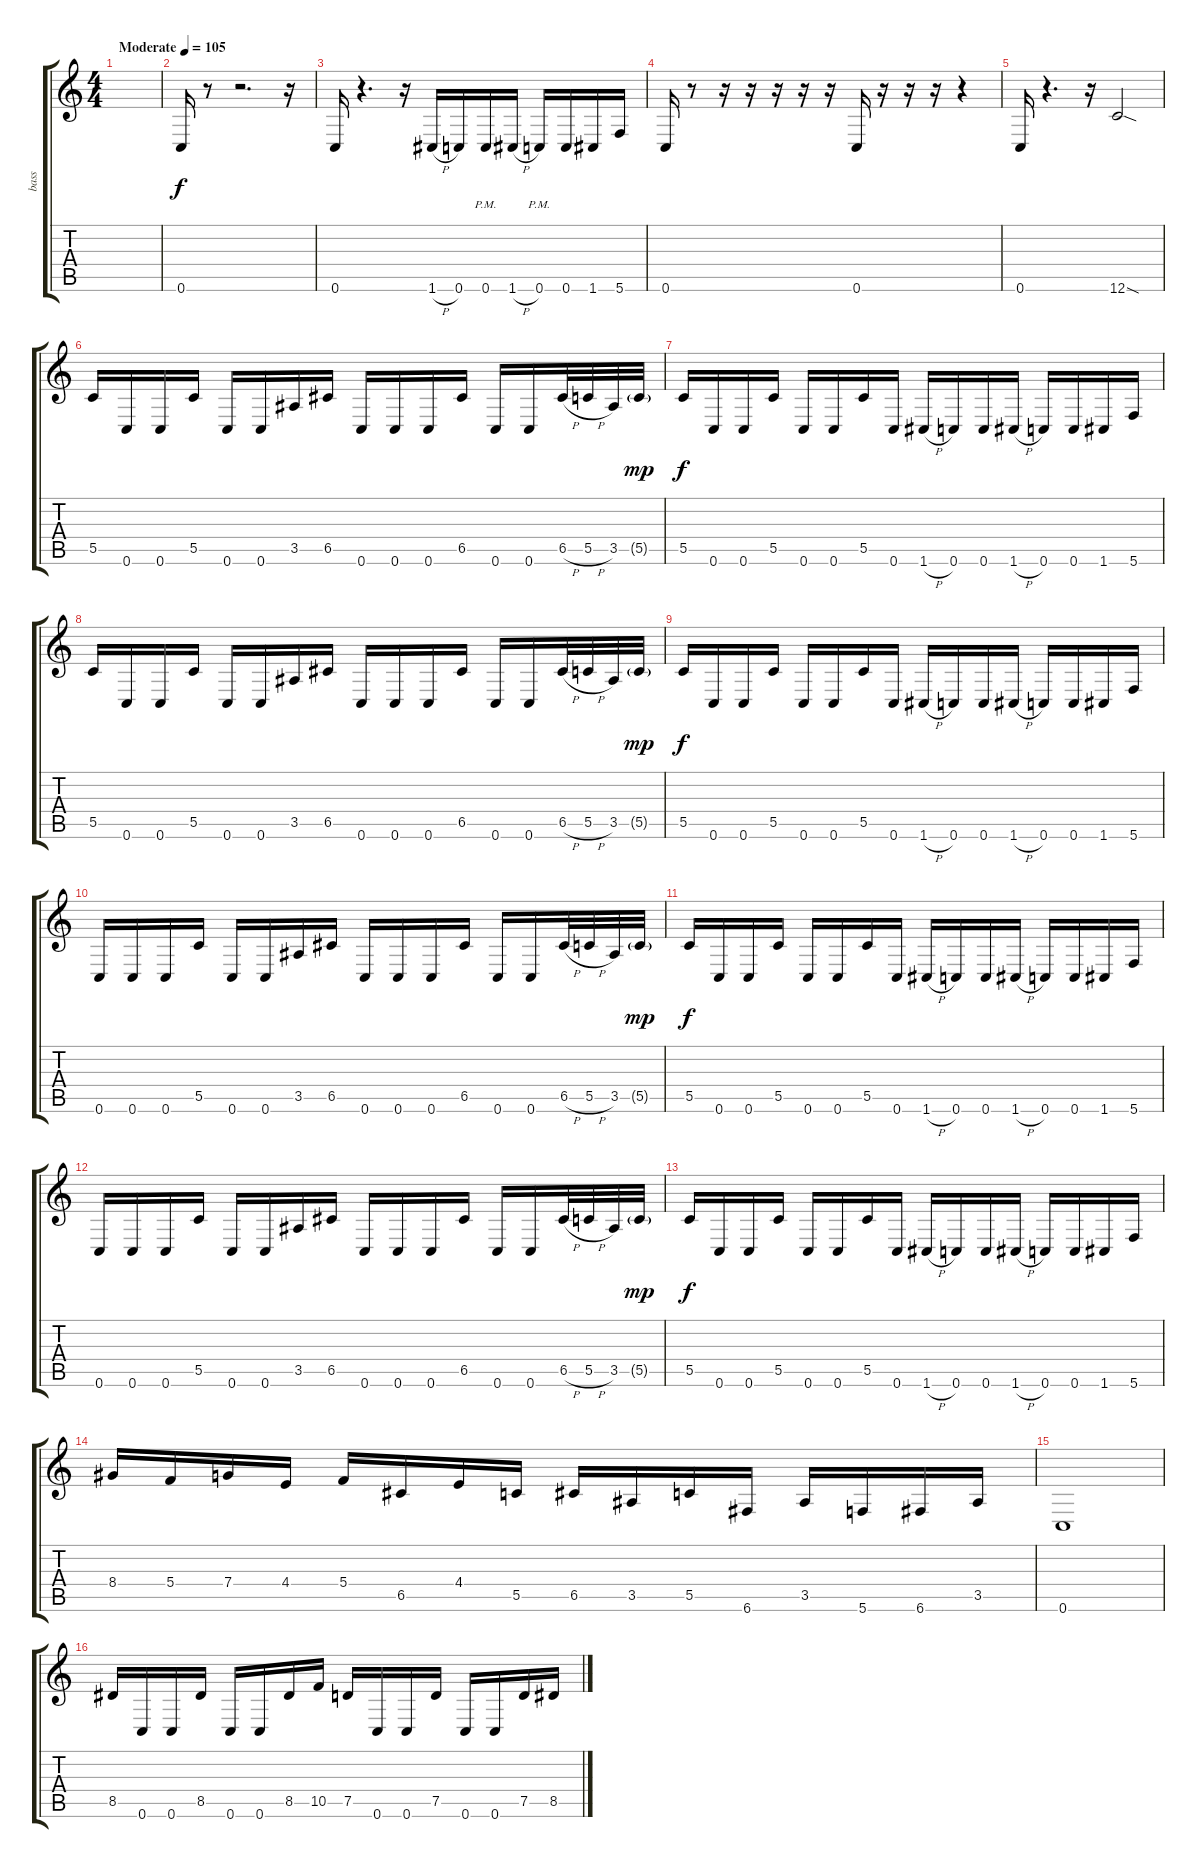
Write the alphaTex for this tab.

\track ("bass" "bass") {instrument electricbasspick}
\staff {score tabs}
\tuning (D4 A3 F3 C3 G2 C2) {hide}
\ts (4 4)
\tempo (105 "Moderate")
\clef g2
\ks c
|
0.6.16 r.8 r.2{d} r.16 |
0.6.16 r.4{d} r.16 1.6{h}.16 0.6.16 0.6{pm}.16 1.6{h}.16 0.6{pm}.16 0.6.16 1.6.16 5.6.16 |
0.6.16 r.8 r.16 r.16 r.16 r.16 r.16 0.6.16 r.16 r.16 r.16 r.4 |
0.6.16 r.4{d} r.16 12.6{sod}.2 |
5.5.16 0.6.16 0.6.16 5.5.16 0.6.16 0.6.16 3.5.16 6.5.16 0.6.16 0.6.16 0.6.16 6.5.16 0.6.16 0.6.16 6.5{h}.32 5.5{h}.32 3.5.32 5.5{g}.32{dy mp} |
5.5.16{dy f} 0.6.16 0.6.16 5.5.16 0.6.16 0.6.16 5.5.16 0.6.16 1.6{h}.16 0.6.16 0.6.16 1.6{h}.16 0.6.16 0.6.16 1.6.16 5.6.16 |
5.5.16 0.6.16 0.6.16 5.5.16 0.6.16 0.6.16 3.5.16 6.5.16 0.6.16 0.6.16 0.6.16 6.5.16 0.6.16 0.6.16 6.5{h}.32 5.5{h}.32 3.5.32 5.5{g}.32{dy mp} |
5.5.16{dy f} 0.6.16 0.6.16 5.5.16 0.6.16 0.6.16 5.5.16 0.6.16 1.6{h}.16 0.6.16 0.6.16 1.6{h}.16 0.6.16 0.6.16 1.6.16 5.6.16 |
0.6.16 0.6.16 0.6.16 5.5.16 0.6.16 0.6.16 3.5.16 6.5.16 0.6.16 0.6.16 0.6.16 6.5.16 0.6.16 0.6.16 6.5{h}.32 5.5{h}.32 3.5.32 5.5{g}.32{dy mp} |
5.5.16{dy f} 0.6.16 0.6.16 5.5.16 0.6.16 0.6.16 5.5.16 0.6.16 1.6{h}.16 0.6.16 0.6.16 1.6{h}.16 0.6.16 0.6.16 1.6.16 5.6.16 |
0.6.16 0.6.16 0.6.16 5.5.16 0.6.16 0.6.16 3.5.16 6.5.16 0.6.16 0.6.16 0.6.16 6.5.16 0.6.16 0.6.16 6.5{h}.32 5.5{h}.32 3.5.32 5.5{g}.32{dy mp} |
5.5.16{dy f} 0.6.16 0.6.16 5.5.16 0.6.16 0.6.16 5.5.16 0.6.16 1.6{h}.16 0.6.16 0.6.16 1.6{h}.16 0.6.16 0.6.16 1.6.16 5.6.16 |
8.4.16 5.4.16 7.4.16 4.4.16 5.4.16 6.5.16 4.4.16 5.5.16 6.5.16 3.5.16 5.5.16 6.6.16 3.5.16 5.6.16 6.6.16 3.5.16 |
0.6.1 |
8.5.16 0.6.16 0.6.16 8.5.16 0.6.16 0.6.16 8.5.16 10.5.16 7.5.16 0.6.16 0.6.16 7.5.16 0.6.16 0.6.16 7.5.16 8.5.16
